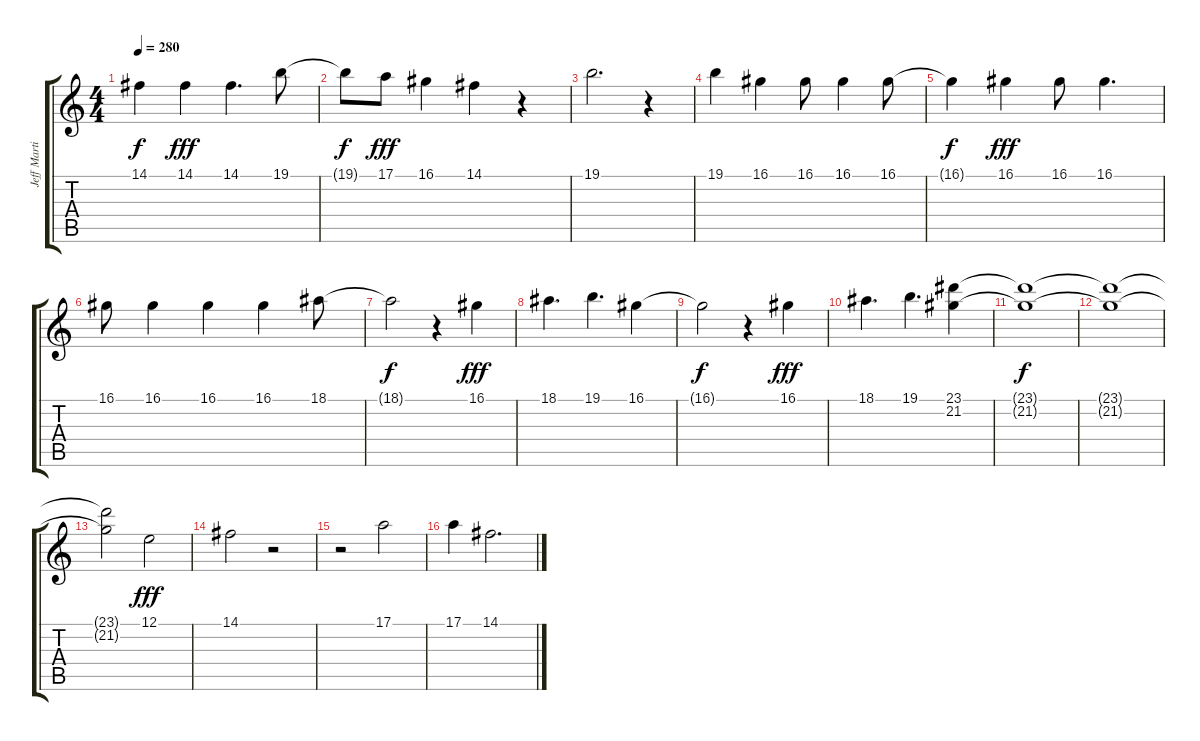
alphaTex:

\track ("Jeff Martin (Vocals)" "Jeff Marti") {instrument synthvoice}
\staff {score tabs}
\tuning (E4 B3 G3 D3 A2 E2) {hide}
\ts (4 4)
\tempo 280
\clef g2
\ks c
14.1{t}.4{dy f} 14.1.4{dy fff} 14.1.4{d} 19.1.8 |
19.1{t}.8{dy f} 17.1.8{dy fff} 16.1.4 14.1.4 r.4 |
19.1.2{d} r.4 |
19.1.4 16.1.4 16.1.8 16.1.4 16.1.8 |
16.1{t}.4{dy f} 16.1.4{dy fff} 16.1.8 16.1.4{d} |
16.1.8 16.1.4 16.1.4 16.1.4 18.1.8 |
18.1{t}.2{dy f} r.4 16.1.4{dy fff} |
18.1.4{d} 19.1.4{d} 16.1.4 |
16.1{t}.2{dy f} r.4 16.1.4{dy fff} |
18.1.4{d} 19.1.4{d} (23.1 21.2).4 |
(23.1{t} 21.2{t}).1{dy f} |
(23.1{t} 21.2{t}).1 |
(23.1{t} 21.2{t}).2 12.1.2{dy fff} |
14.1.2 r.2 |
r.2 17.1.2 |
17.1.4 14.1.2{d}
